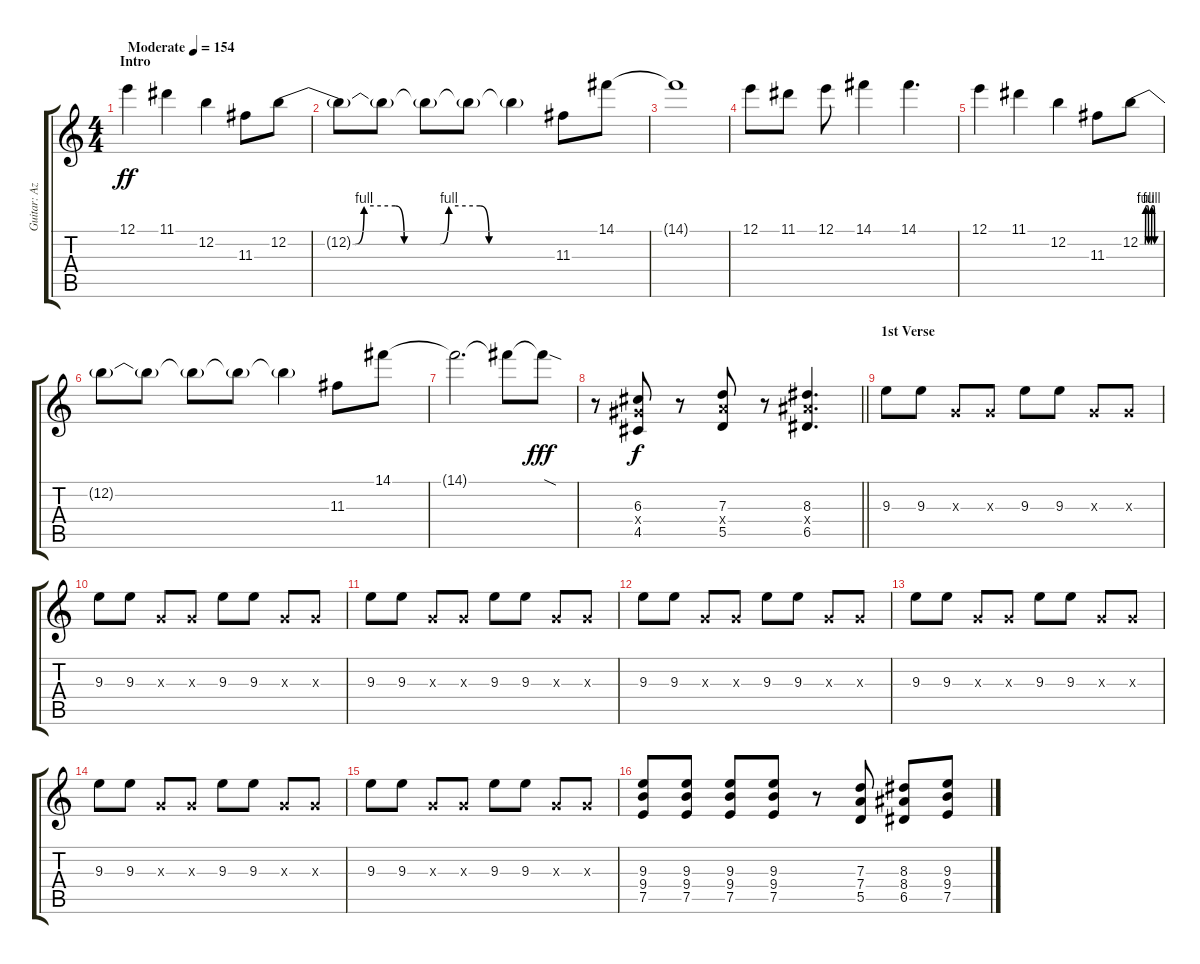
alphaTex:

\track ("Guitar: Azusa Nakano" "Guitar: Az") {instrument overdrivenguitar}
\staff {score tabs}
\tuning (E4 B3 G3 D3 A2 E2) {hide}
\ts (4 4)
\section ("" "Intro")
\tempo (154 "Moderate")
\clef g2
\ks c
12.1.4{dy ff balance 8 instrument overdrivenguitar} 11.1.4 12.2.4 11.3.8 12.2{be (custom 0 0 15 0 17 4 24 4 26 0 34 0 36 4 43 4 45 0 60 0)}.8 |
12.2{t}.8 12.2{t}.8 12.2{t}.8 12.2{t}.8 12.2{t}.4 11.3.8 14.1.8 |
14.1{t}.1 |
12.1.8 11.1.8 12.1.8 14.1.4 14.1.4{d} |
12.1.4 11.1.4 12.2.4 11.3.8 12.2{be (custom 0 0 15 0 17 4 24 4 26 0 34 0 36 4 43 4 45 0 60 0)}.8 |
12.2{t}.8 12.2{t}.8 12.2{t}.8 12.2{t}.8 12.2{t}.4 11.3.8 14.1.8 |
14.1{t}.2{d} 14.1{t}.8 14.1{sod t}.8{dy fff} |
\barLineRight lightlight
r.8{balance 16} (6.3 6.4{x} 4.5).8{dy f} r.8 (7.3 7.4{x} 5.5).8 r.8 (8.3 8.4{x} 6.5).4{d} |
\section ("" "1st Verse")
9.3.8 9.3.8 0.3{x}.8 0.3{x}.8 9.3.8 9.3.8 0.3{x}.8 0.3{x}.8 |
9.3.8 9.3.8 0.3{x}.8 0.3{x}.8 9.3.8 9.3.8 0.3{x}.8 0.3{x}.8 |
9.3.8 9.3.8 0.3{x}.8 0.3{x}.8 9.3.8 9.3.8 0.3{x}.8 0.3{x}.8 |
9.3.8 9.3.8 0.3{x}.8 0.3{x}.8 9.3.8 9.3.8 0.3{x}.8 0.3{x}.8 |
9.3.8 9.3.8 0.3{x}.8 0.3{x}.8 9.3.8 9.3.8 0.3{x}.8 0.3{x}.8 |
9.3.8 9.3.8 0.3{x}.8 0.3{x}.8 9.3.8 9.3.8 0.3{x}.8 0.3{x}.8 |
9.3.8 9.3.8 0.3{x}.8 0.3{x}.8 9.3.8 9.3.8 0.3{x}.8 0.3{x}.8 |
(9.3 9.4 7.5).8 (9.3 9.4 7.5).8 (9.3 9.4 7.5).8 (9.3 9.4 7.5).8 r.8 (7.3 7.4 5.5).8 (8.3 8.4 6.5).8 (9.3 9.4 7.5).8
